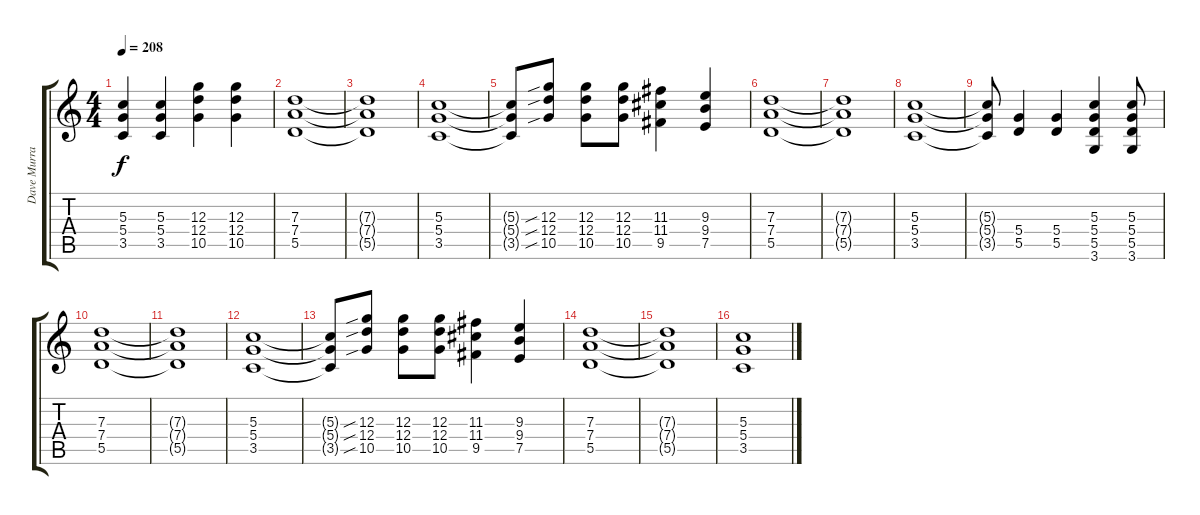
\track ("Dave Murray" "Dave Murra") {instrument overdrivenguitar}
\staff {score tabs}
\tuning (E4 B3 G3 D3 A2 E2) {hide}
\ts (4 4)
\tempo 208
\clef g2
\ks c
(5.3 5.4 3.5).4{dy f} (5.3 5.4 3.5).4 (12.3 12.4 10.5).4 (12.3 12.4 10.5).4 |
(7.3 7.4 5.5).1 |
(7.3{t} 7.4{t} 5.5{t}).1 |
(5.3 5.4 3.5).1 |
(5.3{t} 5.4{t} 3.5{t}).8 (12.3{sib} 12.4{sib} 10.5{sib}).8 (12.3 12.4 10.5).8 (12.3 12.4 10.5).8 (11.3 11.4 9.5).4 (9.3 9.4 7.5).4 |
(7.3 7.4 5.5).1 |
(7.3{t} 7.4{t} 5.5{t}).1 |
(5.3 5.4 3.5).1 |
(5.3{t} 5.4{t} 3.5{t}).8 (5.4 5.5).4 (5.4 5.5).4 (5.3 5.4 5.5 3.6).4 (5.3 5.4 5.5 3.6).8 |
(7.3 7.4 5.5).1 |
(7.3{t} 7.4{t} 5.5{t}).1 |
(5.3 5.4 3.5).1 |
(5.3{t} 5.4{t} 3.5{t}).8 (12.3{sib} 12.4{sib} 10.5{sib}).8 (12.3 12.4 10.5).8 (12.3 12.4 10.5).8 (11.3 11.4 9.5).4 (9.3 9.4 7.5).4 |
(7.3 7.4 5.5).1 |
(7.3{t} 7.4{t} 5.5{t}).1 |
(5.3 5.4 3.5).1
